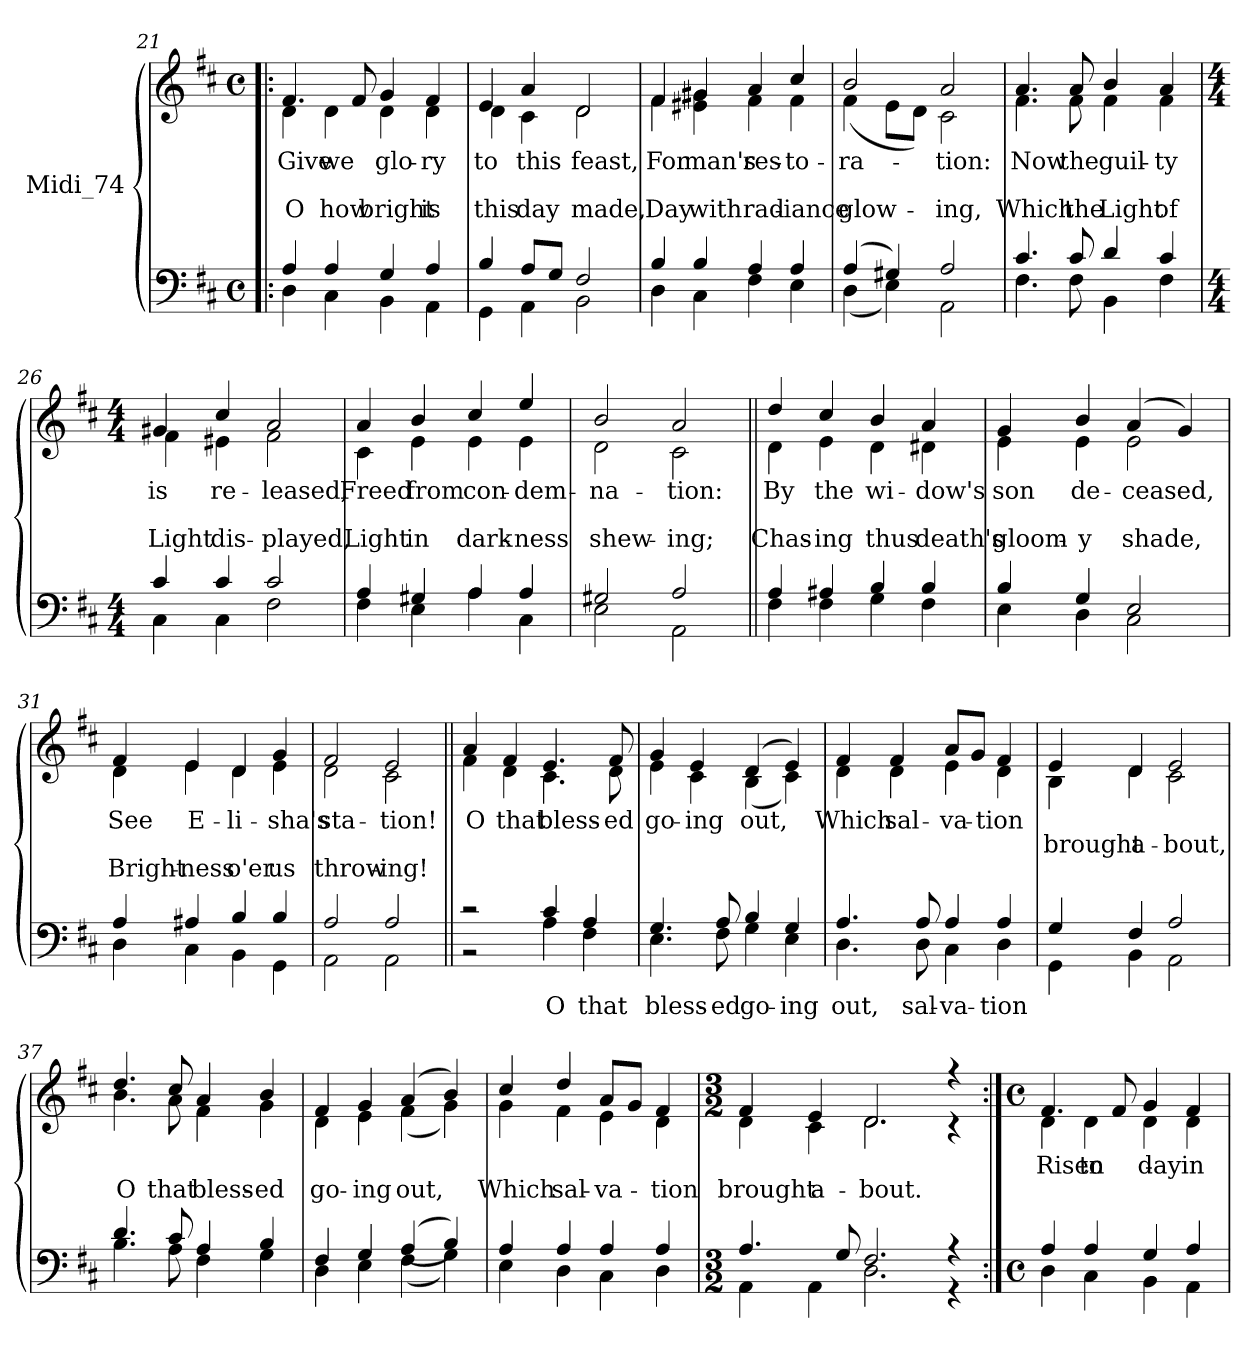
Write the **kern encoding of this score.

**kern	**text	**kern	**text	**text	**text
*part2	*part2	*part1	*part1	*part1	*part1
*staff2	*staff2	*staff1	*staff1	*staff1	*staff1
*I"Midi_74	*	*I"Midi_74	*	*	*
!!LO:LB:g=z
*clefF4	*	*clefG2	*	*	*
*k[f#c#]	*	*k[f#c#]	*	*	*
*D:	*	*D:	*	*	*
*M4/4	*	*M4/4	*	*	*
*met(c)	*	*met(c)	*	*	*
=21!|:	=21!|:	=21!|:	=21!|:	=21!|:	=21!|:
*^	*	*^	*	*	*
!	!	!	!	!	!LO:LY:b	!	!LO:LY:b
4A/	4D\	.	4.f#/	4d\	Give	.	O
!	!	!	!	!	!LO:LY:b	!	!LO:LY:b
4A/	4C#\	.	.	4d\	we	.	how
.	.	.	8f#/	.	.	.	.
!	!	!	!	!	!LO:LY:b	!	!LO:LY:b
4G/	4BB\	.	4g/	4d\	glo-	.	-bright
!	!	!	!	!	!LO:LY:b	!	!LO:LY:b
4A/	4AA\	.	4f#/	4d\	ry	.	is
=22	=22	=22	=22	=22	=22	=22	=22
!	!	!	!	!	!LO:LY:b	!	!LO:LY:b
4B/	4GG\	.	4e/	4d\	to	.	this
!	!	!	!	!	!LO:LY:b	!	!LO:LY:b
8A/L	4AA\	.	4a/	4c#\	this	.	day
8G/J	.	.	.	.	.	.	.
!	!	!	!	!	!LO:LY:b	!	!LO:LY:b
2F#/	2BB\	.	2d/	2d\	feast,	.	made,
=23	=23	=23	=23	=23	=23	=23	=23
!	!	!	!	!	!LO:LY:b	!	!LO:LY:b
4B/	4D\	.	4f#/	4f#\	For	.	Day
!	!	!	!	!	!LO:LY:b	!	!LO:LY:b
4B/	4C#\	.	4g#X/	4e#X\ 4g#X\	man's	.	with
!	!	!	!	!	!LO:LY:b	!	!LO:LY:b
4A/	4F#\	.	4a/	4f#\	res-	.	-rad-
!	!	!	!	!	!LO:LY:b	!	!LO:LY:b
4A/	4E\	.	4cc#/	4f#\	-to-	.	-iance
=24	=24	=24	=24	=24	=24	=24	=24
!	!	!	!	!	!LO:LY:b	!	!LO:LY:b
(>4A/	(<4D\	.	2b/	(<4f#\	ra-	.	glow-
4G#X/)	4E\)	.	.	8e\L	.	.	.
.	.	.	.	8d\J)	.	.	.
!	!	!	!	!	!LO:LY:b	!	!LO:LY:b
2A/	2AA\	.	2a/	2c#\	tion:	.	ing,
=25	=25	=25	=25	=25	=25	=25	=25
!	!	!	!	!	!LO:LY:b	!	!LO:LY:b
4.c#/	4.F#\	.	4.a/	4.f#\	Now	.	Which
!	!	!	!	!	!LO:LY:b	!	!LO:LY:b
8c#/	8F#\	.	8a/	8f#\	the	.	the
!	!	!	!	!	!LO:LY:b	!	!LO:LY:b
4d/	4BB\	.	4b/	4f#\	guil-	.	-Light
!	!	!	!	!	!LO:LY:b	!	!LO:LY:b
4c#/	4F#\	.	4a/	4f#\	ty	.	of
!!LO:LB:g=z	!!
=26	=26	=26	=26	=26	=26	=26	=26
*M4/4	*	*	*M4/4	*	*	*	*
!	!	!	!	!	!LO:LY:b	!	!LO:LY:b
4c#/	4C#\	.	4g#X/	4f#\	is	.	Light
!	!	!	!	!	!LO:LY:b	!	!LO:LY:b
4c#/	4C#\	.	4cc#/	4e#X\	re-	.	-dis-
!	!	!	!	!	!LO:LY:b	!	!LO:LY:b
2c#/	2F#\	.	2a/	2f#\	-leased,	.	played,
=27	=27	=27	=27	=27	=27	=27	=27
!	!	!	!	!	!LO:LY:b	!	!LO:LY:b
4A/	4F#\	.	4a/	4c#\	Freed	.	Light
!	!	!	!	!	!LO:LY:b	!	!LO:LY:b
4G#X/	4E\	.	4b/	4e\	from	.	in
!	!	!	!	!	!LO:LY:b	!	!LO:LY:b
4A/	4A\	.	4cc#/	4e\	con-	.	-dark-
!	!	!	!	!	!LO:LY:b	!	!LO:LY:b
4A/	4C#\	.	4ee/	4e\	-dem-	.	-ness
=28	=28	=28	=28	=28	=28	=28	=28
!	!	!	!	!	!LO:LY:b	!	!LO:LY:b
2G#X/	2E\	.	2b/	2d\	na-	.	-shew-
!	!	!	!	!	!LO:LY:b	!	!LO:LY:b
2A/	2AA\	.	2a/	2c#\	-tion:	.	ing;
=29||	=29||	=29||	=29||	=29||	=29||	=29||	=29||
!	!	!	!	!	!LO:LY:b	!	!LO:LY:b
4A/	4F#\	.	4dd/	4d\	By	.	Chas-
!	!	!	!	!	!LO:LY:b	!	!LO:LY:b
4A#X/	4F#\	.	4cc#/	4e\	-the	.	ing
!	!	!	!	!	!LO:LY:b	!	!LO:LY:b
4B/	4G\	.	4b/	4d\	wi-	.	-thus
!	!	!	!	!	!LO:LY:b	!	!LO:LY:b
4B/	4F#\	.	4a/	4d#X\	dow's	.	death's
=30	=30	=30	=30	=30	=30	=30	=30
!	!	!	!	!	!LO:LY:b	!	!LO:LY:b
4B/	4E\	.	4g/	4e\	son	.	gloom-
!	!	!	!	!	!LO:LY:b	!	!LO:LY:b
4G/	4D\	.	4b/	4e\	-de-	.	-y
!	!	!	!	!	!LO:LY:b	!	!LO:LY:b
2E/	2C#\	.	(>4a/	2e\	ceased,	.	shade,
.	.	.	4g/)	.	.	.	.
!!LO:LB:g=z	!!
=31	=31	=31	=31	=31	=31	=31	=31
!	!	!	!	!	!LO:LY:b	!	!LO:LY:b
4A/	4D\	.	4f#/	4d\	See	.	Bright-
!	!	!	!	!	!LO:LY:b	!	!LO:LY:b
4A#X/	4C#\	.	4e/	4e\	-E-	.	-ness
!	!	!	!	!	!LO:LY:b	!	!LO:LY:b
4B/	4BB\	.	4d/	4d\	li-	.	-o'er
!	!	!	!	!	!LO:LY:b	!	!LO:LY:b
4B/	4GG\	.	4g/	4e\	sha's	.	us
=32	=32	=32	=32	=32	=32	=32	=32
!	!	!	!	!	!LO:LY:b	!	!LO:LY:b
2A/	2AA\	.	2f#/	2d\	sta-	.	-throw-
!	!	!	!	!	!LO:LY:b	!	!LO:LY:b
2A/	2AA\	.	2e/	2c#\	-tion!	.	ing!
=33||	=33||	=33||	=33||	=33||	=33||	=33||	=33||
!	!	!	!	!	!LO:LY:b	!	!
2r	2r	.	4a/	4f#\	O	.	.
!	!	!	!	!	!LO:LY:b	!	!
.	.	.	4f#/	4d\	that	.	.
!	!	!LO:LY:a	!	!	!LO:LY:b	!	!
4c#/	4A\	O	4.e/	4.c#\	bless-	.	.
!	!	!LO:LY:a	!	!	!	!	!
4A/	4F#\	that	.	.	.	.	.
!	!	!	!	!	!LO:LY:b	!	!
.	.	.	8f#/	8d\	-ed	.	.
=34	=34	=34	=34	=34	=34	=34	=34
!	!	!LO:LY:a	!	!	!LO:LY:b	!	!
4.G/	4.E\	bless-	4g/	4e\	go-	.	.
!	!	!	!	!	!LO:LY:b	!	!
.	.	.	4e/	4c#\	-ing	.	.
!	!	!LO:LY:a	!	!	!	!	!
8A/	8F#\	-ed	.	.	.	.	.
!	!	!LO:LY:a	!	!	!LO:LY:b	!	!
4B/	4G\	go-	(>4d/	(<4B\	out,	.	.
!	!	!LO:LY:a	!	!	!	!	!
4G/	4E\	-ing	4e/)	4c#\)	.	.	.
=35	=35	=35	=35	=35	=35	=35	=35
!	!	!LO:LY:a	!	!	!LO:LY:b	!	!
4.A/	4.D\	out,	4f#/	4d\	Which	.	.
!	!	!	!	!	!LO:LY:b	!	!
.	.	.	4f#/	4d\	sal-	.	.
!	!	!LO:LY:a	!	!	!	!	!
8A/	8D\	sal-	.	.	.	.	.
!	!	!LO:LY:a	!	!	!LO:LY:b	!	!
4A/	4C#\	-va-	8a/L	4e\	-va-	.	.
.	.	.	8g/J	.	.	.	.
!	!	!LO:LY:a	!	!	!LO:LY:b	!	!
4A/	4D\	-tion	4f#/	4d\	tion	.	.
!!LO:LB:g=z	!!
=36	=36	=36	=36	=36	=36	=36	=36
!	!	!	!	!	!	!LO:LY:b	!
!	!	!	!	!	!	!LO:LY:b	!
4G/	4GG\	.	4e/	4B\	.	brought	.
!	!	!	!	!	!	!LO:LY:b	!
!	!	!	!	!	!	!LO:LY:b	!
4F#/	4BB\	.	4d/	4d\	.	a-	.
!	!	!	!	!	!	!LO:LY:b	!
!	!	!	!	!	!	!LO:LY:b	!
2A/	2AA\	.	2e/	2c#\	.	-bout,	.
=37	=37	=37	=37	=37	=37	=37	=37
!	!	!	!	!	!	!LO:LY:b	!
!	!	!	!	!	!	!LO:LY:b	!
4.d/	4.B\	.	4.dd/	4.b\	.	O	.
!	!	!	!	!	!	!LO:LY:b	!
!	!	!	!	!	!	!LO:LY:b	!
8c#/	8A\	.	8cc#/	8a\	.	that	.
!	!	!	!	!	!	!LO:LY:b	!
!	!	!	!	!	!	!LO:LY:b	!
4A/	4F#\	.	4a/	4f#\	.	bless-	.
!	!	!	!	!	!	!LO:LY:b	!
!	!	!	!	!	!	!LO:LY:b	!
4B/	4G\	.	4b/	4g\	.	-ed	.
=38	=38	=38	=38	=38	=38	=38	=38
!	!	!	!	!	!	!LO:LY:b	!
!	!	!	!	!	!	!LO:LY:b	!
4F#/	4D\	.	4f#/	4d\	.	go-	.
!	!	!	!	!	!	!LO:LY:b	!
!	!	!	!	!	!	!LO:LY:b	!
4G/	4E\	.	4g/	4e\	.	-ing	.
!	!	!	!	!	!	!LO:LY:b	!
!	!	!	!	!	!	!LO:LY:b	!
(>(>4A/	(<4F#\	.	(>4a/	(<4f#\	.	out,	.
4B/))	4G\)	.	4b/)	4g\)	.	.	.
=39	=39	=39	=39	=39	=39	=39	=39
!	!	!	!	!	!	!LO:LY:b	!
!	!	!	!	!	!	!LO:LY:b	!
4A/	4E\	.	4cc#/	4g\	.	Which	.
!	!	!	!	!	!	!LO:LY:b	!
!	!	!	!	!	!	!LO:LY:b	!
4A/	4D\	.	4dd/	4f#\	.	sal-	.
!	!	!	!	!	!	!LO:LY:b	!
!	!	!	!	!	!	!LO:LY:b	!
4A/	4C#\	.	8a/L	4e\	.	-va-	.
.	.	.	8g/J	.	.	.	.
!	!	!	!	!	!	!LO:LY:b	!
!	!	!	!	!	!	!LO:LY:b	!
4A/	4D\	.	4f#/	4d\	.	-tion	.
=40	=40	=40	=40	=40	=40	=40	=40
*M3/2	*	*	*M3/2	*	*	*	*
!	!	!	!	!	!	!LO:LY:b	!
!	!	!	!	!	!	!LO:LY:b	!
4.A/	4AA\	.	4f#/	4d\	.	brought	.
!	!	!	!	!	!	!LO:LY:b	!
!	!	!	!	!	!	!LO:LY:b	!
.	4AA\	.	4e/	4c#\	.	a-	.
8G/	.	.	.	.	.	.	.
!	!	!	!	!	!	!LO:LY:b	!
!	!	!	!	!	!	!LO:LY:b	!
2.F#/	2.D\	.	2.d/	2.d\	.	-bout.	.
4r	4r	.	4r	4r	.	.	.
!!LO:LB:g=z	!!
=41:|!	=41:|!	=41:|!	=41:|!	=41:|!	=41:|!	=41:|!	=41:|!
*M4/4	*	*	*M4/4	*	*	*	*
*met(c)	*	*	*met(c)	*	*	*	*
!	!	!	!	!	!LO:LY:b	!	!
4A/	4D\	.	4.f#/	4d\	Risen	.	.
!	!	!	!	!	!LO:LY:b	!	!
4A/	4C#\	.	.	4d\	to-	.	.
.	.	.	8f#/	.	.	.	.
!	!	!	!	!	!LO:LY:b	!	!
4G/	4BB\	.	4g/	4d\	-day	.	.
!	!	!	!	!	!LO:LY:b	!	!
4A/	4AA\	.	4f#/	4d\	in	.	.
*v	*v	*	*	*	*	*	*
*	*	*v	*v	*	*	*
=	=	=	=	=	=
*-	*-	*-	*-	*-	*-
